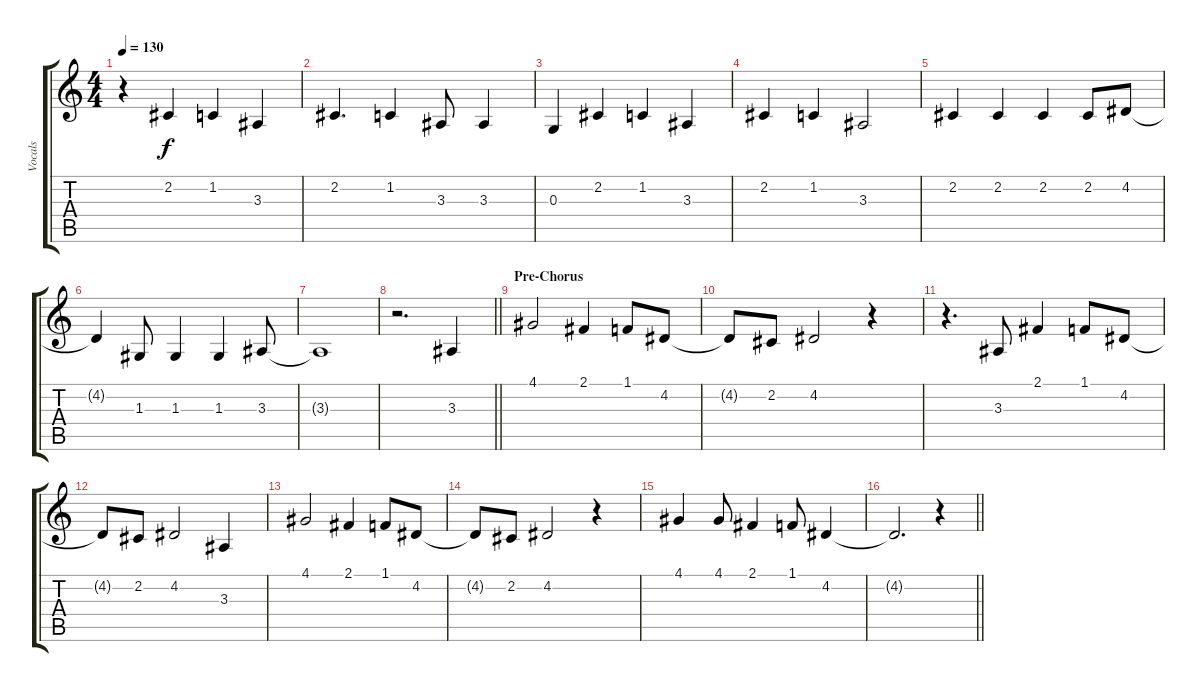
\track ("Vocals" "Vocals") {instrument lead6voice}
\staff {score tabs}
\tuning (E4 B3 G3 D3 A2 E2) {hide}
\ts (4 4)
\tempo 130
\clef g2
\ks c
r.4{dy f} 2.2.4 1.2.4 3.3.4 |
2.2.4{d} 1.2.4 3.3.8 3.3.4 |
0.3.4 2.2.4 1.2.4 3.3.4 |
2.2.4 1.2.4 3.3.2 |
2.2.4 2.2.4 2.2.4 2.2.8 4.2.8 |
4.2{t}.4 1.3.8 1.3.4 1.3.4 3.3.8 |
3.3{t}.1 |
\barLineRight lightlight
r.2{d} 3.3.4 |
\section ("" "Pre-Chorus")
4.1.2 2.1.4 1.1.8 4.2.8 |
4.2{t}.8 2.2.8 4.2.2 r.4 |
r.4{d} 3.3.8 2.1.4 1.1.8 4.2.8 |
4.2{t}.8 2.2.8 4.2.2 3.3.4 |
4.1.2 2.1.4 1.1.8 4.2.8 |
4.2{t}.8 2.2.8 4.2.2 r.4 |
4.1.4 4.1.8 2.1.4 1.1.8 4.2.4 |
\barLineRight lightlight
4.2{t}.2{d} r.4
